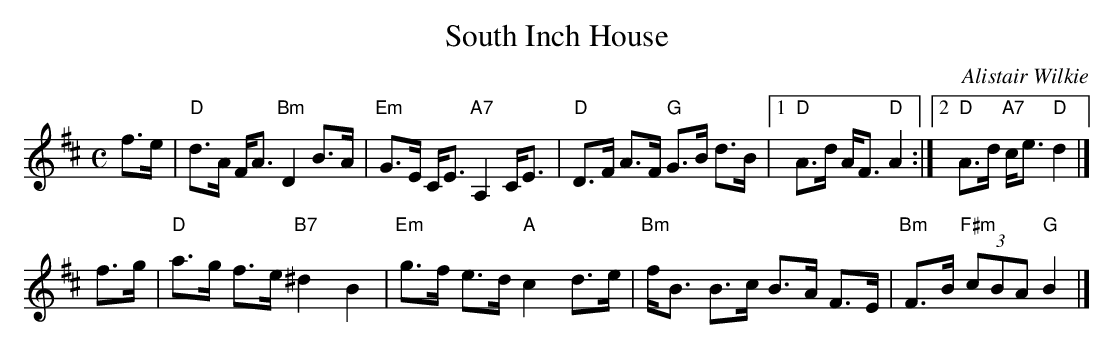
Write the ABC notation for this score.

X:1
T: South Inch House
C: Alistair Wilkie
M: C
L: 1/8
K: D
f>e |\
"D"d>A F<A "Bm"D2 B>A | "Em"G>E C<E "A7"A,2 C<E |\
"D"D>F A>F "G"G>B d>B |[1 "D"A>d A<F "D"A2 :|[2 "D"A>d "A7"c<e "D"d2 |]
f>g |\
"D"a>g f>e "B7"^d2 B2 | "Em"g>f e>d "A"c2 d>e |\
"Bm"f<B B>c B>A F>E | "Bm"F>B "F#m"(3cBA "G"B2 !d.C.!|]
